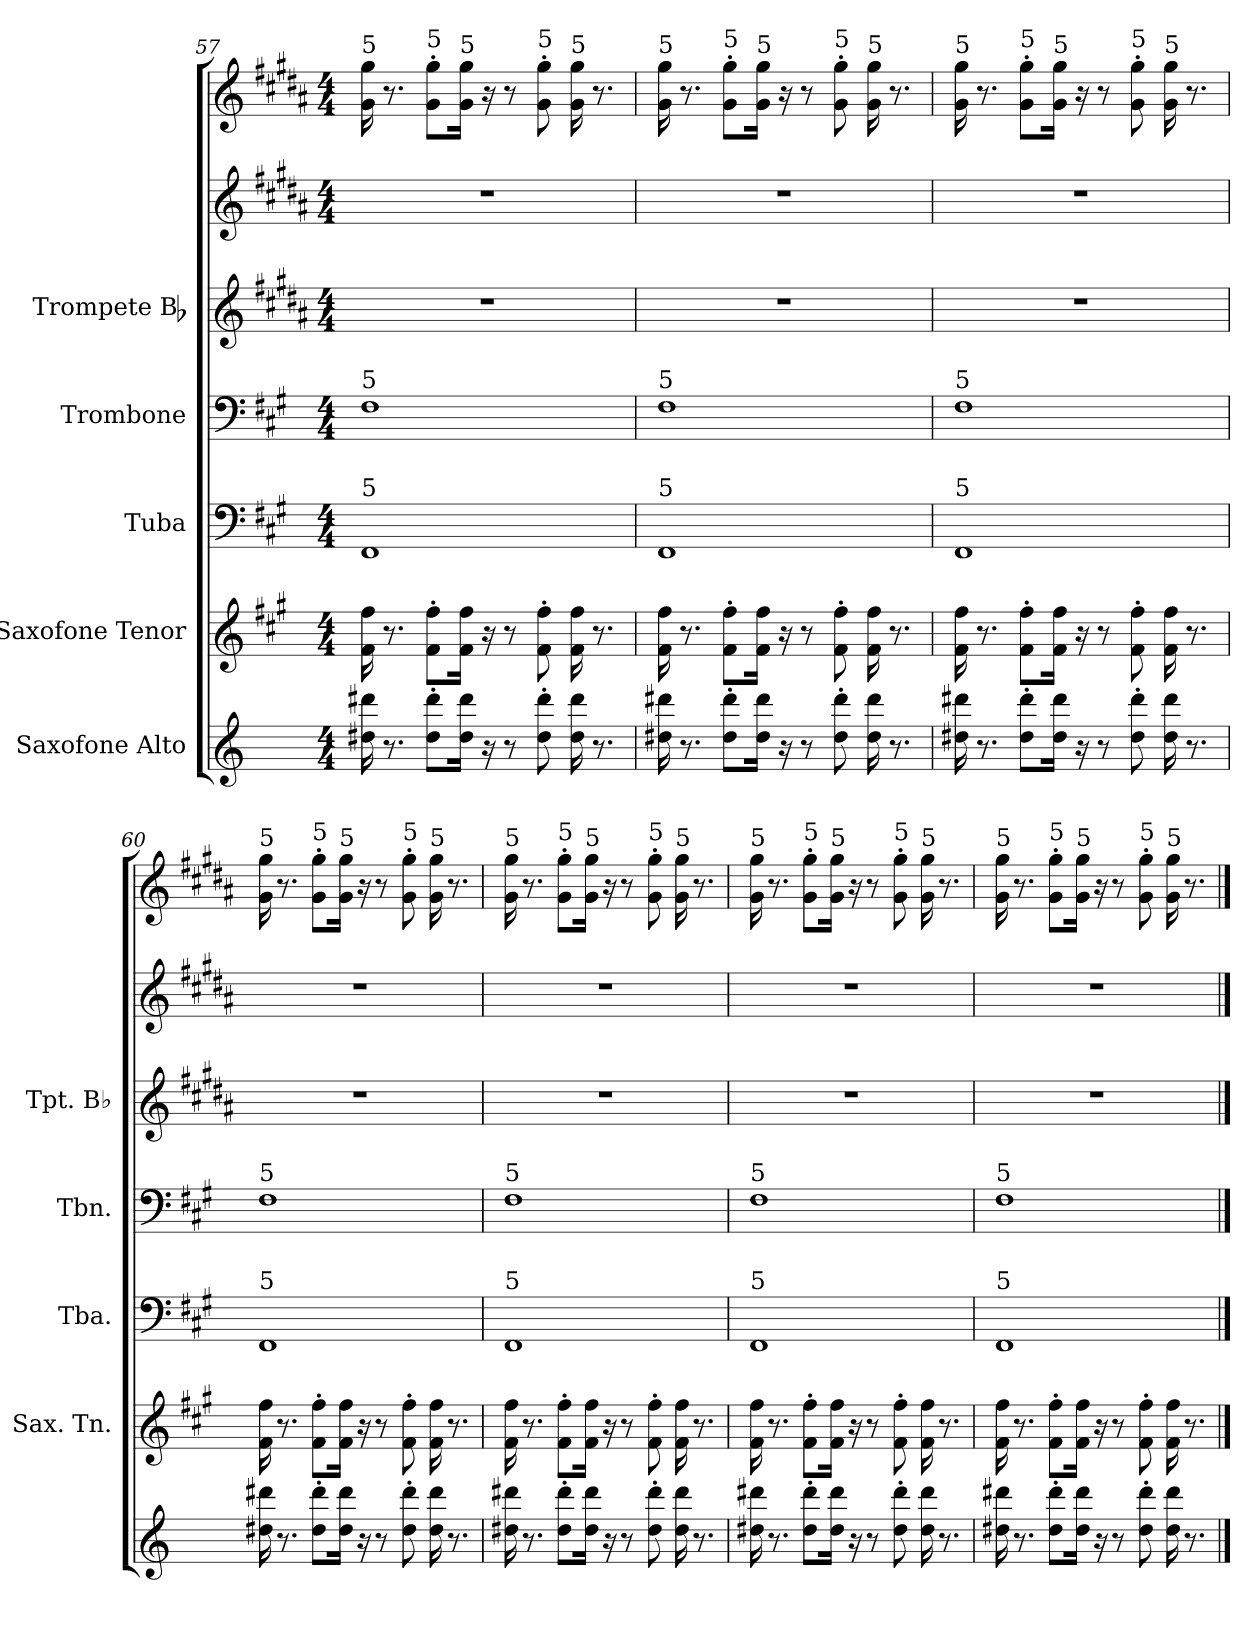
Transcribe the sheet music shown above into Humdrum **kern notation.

**kern	**kern	**kern	**kern	**kern	**kern	**kern
*part5	*part4	*part3	*part2	*part1	*part1	*part1
*staff7	*staff6	*staff5	*staff4	*staff3	*staff2	*staff1
*I"Saxofone Alto	*I"Saxofone Tenor	*I"Tuba	*I"Trombone	*I"Trompete Bb	*	*
*	*I'Sax. Tn.	*I'Tba.	*I'Tbn.	*I'Tpt. Bb	*	*
*clefG2	*clefG2	*clefF4	*clefF4	*clefG2	*clefG2	*clefG2
*ITrd5c9	*ITrd8c14	*	*	*ITrd1c2	*ITrd1c2	*ITrd1c2
*k[b-e-a-]	*k[f#c#g#]	*k[f#c#g#]	*k[f#c#g#]	*k[f#c#g#]	*k[f#c#g#]	*k[f#c#g#]
*M4/4	*M4/4	*M4/4	*M4/4	*M4/4	*M4/4	*M4/4
=57	=57	=57	=57	=57	=57	=57
!	!	!	!	!	!	!LO:TX:a:t=5
!	!	!	!LO:TX:a:t=5	!	!	!
!	!	!LO:TX:a:t=5	!	!	!	!
16f#X\ 16ff#X\	16F#\ 16f#\	1FF#	1F#	1r	1r	16f#\ 16ff#\
8.r	8.r	.	.	.	.	8.r
!	!	!	!	!	!	!LO:TX:a:t=5
8f#\' 8ff#\'L	8F#\' 8f#\'L	.	.	.	.	8f#\' 8ff#\'L
!	!	!	!	!	!	!LO:TX:a:t=5
16f#\ 16ff#\Jk	16F#\ 16f#\Jk	.	.	.	.	16f#\ 16ff#\Jk
16r	16r	.	.	.	.	16r
8r	8r	.	.	.	.	8r
!	!	!	!	!	!	!LO:TX:a:t=5
8f#\' 8ff#\'	8F#\' 8f#\'	.	.	.	.	8f#\' 8ff#\'
!	!	!	!	!	!	!LO:TX:a:t=5
16f#\ 16ff#\	16F#\ 16f#\	.	.	.	.	16f#\ 16ff#\
8.r	8.r	.	.	.	.	8.r
=58	=58	=58	=58	=58	=58	=58
!	!	!	!	!	!	!LO:TX:a:t=5
!	!	!	!LO:TX:a:t=5	!	!	!
!	!	!LO:TX:a:t=5	!	!	!	!
16f#X\ 16ff#X\	16F#\ 16f#\	1FF#	1F#	1r	1r	16f#\ 16ff#\
8.r	8.r	.	.	.	.	8.r
!	!	!	!	!	!	!LO:TX:a:t=5
8f#\' 8ff#\'L	8F#\' 8f#\'L	.	.	.	.	8f#\' 8ff#\'L
!	!	!	!	!	!	!LO:TX:a:t=5
16f#\ 16ff#\Jk	16F#\ 16f#\Jk	.	.	.	.	16f#\ 16ff#\Jk
16r	16r	.	.	.	.	16r
8r	8r	.	.	.	.	8r
!	!	!	!	!	!	!LO:TX:a:t=5
8f#\' 8ff#\'	8F#\' 8f#\'	.	.	.	.	8f#\' 8ff#\'
!	!	!	!	!	!	!LO:TX:a:t=5
16f#\ 16ff#\	16F#\ 16f#\	.	.	.	.	16f#\ 16ff#\
8.r	8.r	.	.	.	.	8.r
!!LO:PB:g=z
=59	=59	=59	=59	=59	=59	=59
!	!	!	!	!	!	!LO:TX:a:t=5
!	!	!	!LO:TX:a:t=5	!	!	!
!	!	!LO:TX:a:t=5	!	!	!	!
16f#X\ 16ff#X\	16F#\ 16f#\	1FF#	1F#	1r	1r	16f#\ 16ff#\
8.r	8.r	.	.	.	.	8.r
!	!	!	!	!	!	!LO:TX:a:t=5
8f#\' 8ff#\'L	8F#\' 8f#\'L	.	.	.	.	8f#\' 8ff#\'L
!	!	!	!	!	!	!LO:TX:a:t=5
16f#\ 16ff#\Jk	16F#\ 16f#\Jk	.	.	.	.	16f#\ 16ff#\Jk
16r	16r	.	.	.	.	16r
8r	8r	.	.	.	.	8r
!	!	!	!	!	!	!LO:TX:a:t=5
8f#\' 8ff#\'	8F#\' 8f#\'	.	.	.	.	8f#\' 8ff#\'
!	!	!	!	!	!	!LO:TX:a:t=5
16f#\ 16ff#\	16F#\ 16f#\	.	.	.	.	16f#\ 16ff#\
8.r	8.r	.	.	.	.	8.r
=60	=60	=60	=60	=60	=60	=60
!	!	!	!	!	!	!LO:TX:a:t=5
!	!	!	!LO:TX:a:t=5	!	!	!
!	!	!LO:TX:a:t=5	!	!	!	!
16f#X\ 16ff#X\	16F#\ 16f#\	1FF#	1F#	1r	1r	16f#\ 16ff#\
8.r	8.r	.	.	.	.	8.r
!	!	!	!	!	!	!LO:TX:a:t=5
8f#\' 8ff#\'L	8F#\' 8f#\'L	.	.	.	.	8f#\' 8ff#\'L
!	!	!	!	!	!	!LO:TX:a:t=5
16f#\ 16ff#\Jk	16F#\ 16f#\Jk	.	.	.	.	16f#\ 16ff#\Jk
16r	16r	.	.	.	.	16r
8r	8r	.	.	.	.	8r
!	!	!	!	!	!	!LO:TX:a:t=5
8f#\' 8ff#\'	8F#\' 8f#\'	.	.	.	.	8f#\' 8ff#\'
!	!	!	!	!	!	!LO:TX:a:t=5
16f#\ 16ff#\	16F#\ 16f#\	.	.	.	.	16f#\ 16ff#\
8.r	8.r	.	.	.	.	8.r
=61	=61	=61	=61	=61	=61	=61
!	!	!	!	!	!	!LO:TX:a:t=5
!	!	!	!LO:TX:a:t=5	!	!	!
!	!	!LO:TX:a:t=5	!	!	!	!
16f#X\ 16ff#X\	16F#\ 16f#\	1FF#	1F#	1r	1r	16f#\ 16ff#\
8.r	8.r	.	.	.	.	8.r
!	!	!	!	!	!	!LO:TX:a:t=5
8f#\' 8ff#\'L	8F#\' 8f#\'L	.	.	.	.	8f#\' 8ff#\'L
!	!	!	!	!	!	!LO:TX:a:t=5
16f#\ 16ff#\Jk	16F#\ 16f#\Jk	.	.	.	.	16f#\ 16ff#\Jk
16r	16r	.	.	.	.	16r
8r	8r	.	.	.	.	8r
!	!	!	!	!	!	!LO:TX:a:t=5
8f#\' 8ff#\'	8F#\' 8f#\'	.	.	.	.	8f#\' 8ff#\'
!	!	!	!	!	!	!LO:TX:a:t=5
16f#\ 16ff#\	16F#\ 16f#\	.	.	.	.	16f#\ 16ff#\
8.r	8.r	.	.	.	.	8.r
!!LO:PB:g=z
=62	=62	=62	=62	=62	=62	=62
!	!	!	!	!	!	!LO:TX:a:t=5
!	!	!	!LO:TX:a:t=5	!	!	!
!	!	!LO:TX:a:t=5	!	!	!	!
16f#X\ 16ff#X\	16F#\ 16f#\	1FF#	1F#	1r	1r	16f#\ 16ff#\
8.r	8.r	.	.	.	.	8.r
!	!	!	!	!	!	!LO:TX:a:t=5
8f#\' 8ff#\'L	8F#\' 8f#\'L	.	.	.	.	8f#\' 8ff#\'L
!	!	!	!	!	!	!LO:TX:a:t=5
16f#\ 16ff#\Jk	16F#\ 16f#\Jk	.	.	.	.	16f#\ 16ff#\Jk
16r	16r	.	.	.	.	16r
8r	8r	.	.	.	.	8r
!	!	!	!	!	!	!LO:TX:a:t=5
8f#\' 8ff#\'	8F#\' 8f#\'	.	.	.	.	8f#\' 8ff#\'
!	!	!	!	!	!	!LO:TX:a:t=5
16f#\ 16ff#\	16F#\ 16f#\	.	.	.	.	16f#\ 16ff#\
8.r	8.r	.	.	.	.	8.r
=63	=63	=63	=63	=63	=63	=63
!	!	!	!	!	!	!LO:TX:a:t=5
!	!	!	!LO:TX:a:t=5	!	!	!
!	!	!LO:TX:a:t=5	!	!	!	!
16f#X\ 16ff#X\	16F#\ 16f#\	1FF#	1F#	1r	1r	16f#\ 16ff#\
8.r	8.r	.	.	.	.	8.r
!	!	!	!	!	!	!LO:TX:a:t=5
8f#\' 8ff#\'L	8F#\' 8f#\'L	.	.	.	.	8f#\' 8ff#\'L
!	!	!	!	!	!	!LO:TX:a:t=5
16f#\ 16ff#\Jk	16F#\ 16f#\Jk	.	.	.	.	16f#\ 16ff#\Jk
16r	16r	.	.	.	.	16r
8r	8r	.	.	.	.	8r
!	!	!	!	!	!	!LO:TX:a:t=5
8f#\' 8ff#\'	8F#\' 8f#\'	.	.	.	.	8f#\' 8ff#\'
!	!	!	!	!	!	!LO:TX:a:t=5
16f#\ 16ff#\	16F#\ 16f#\	.	.	.	.	16f#\ 16ff#\
8.r	8.r	.	.	.	.	8.r
==	==	==	==	==	==	==
*-	*-	*-	*-	*-	*-	*-
